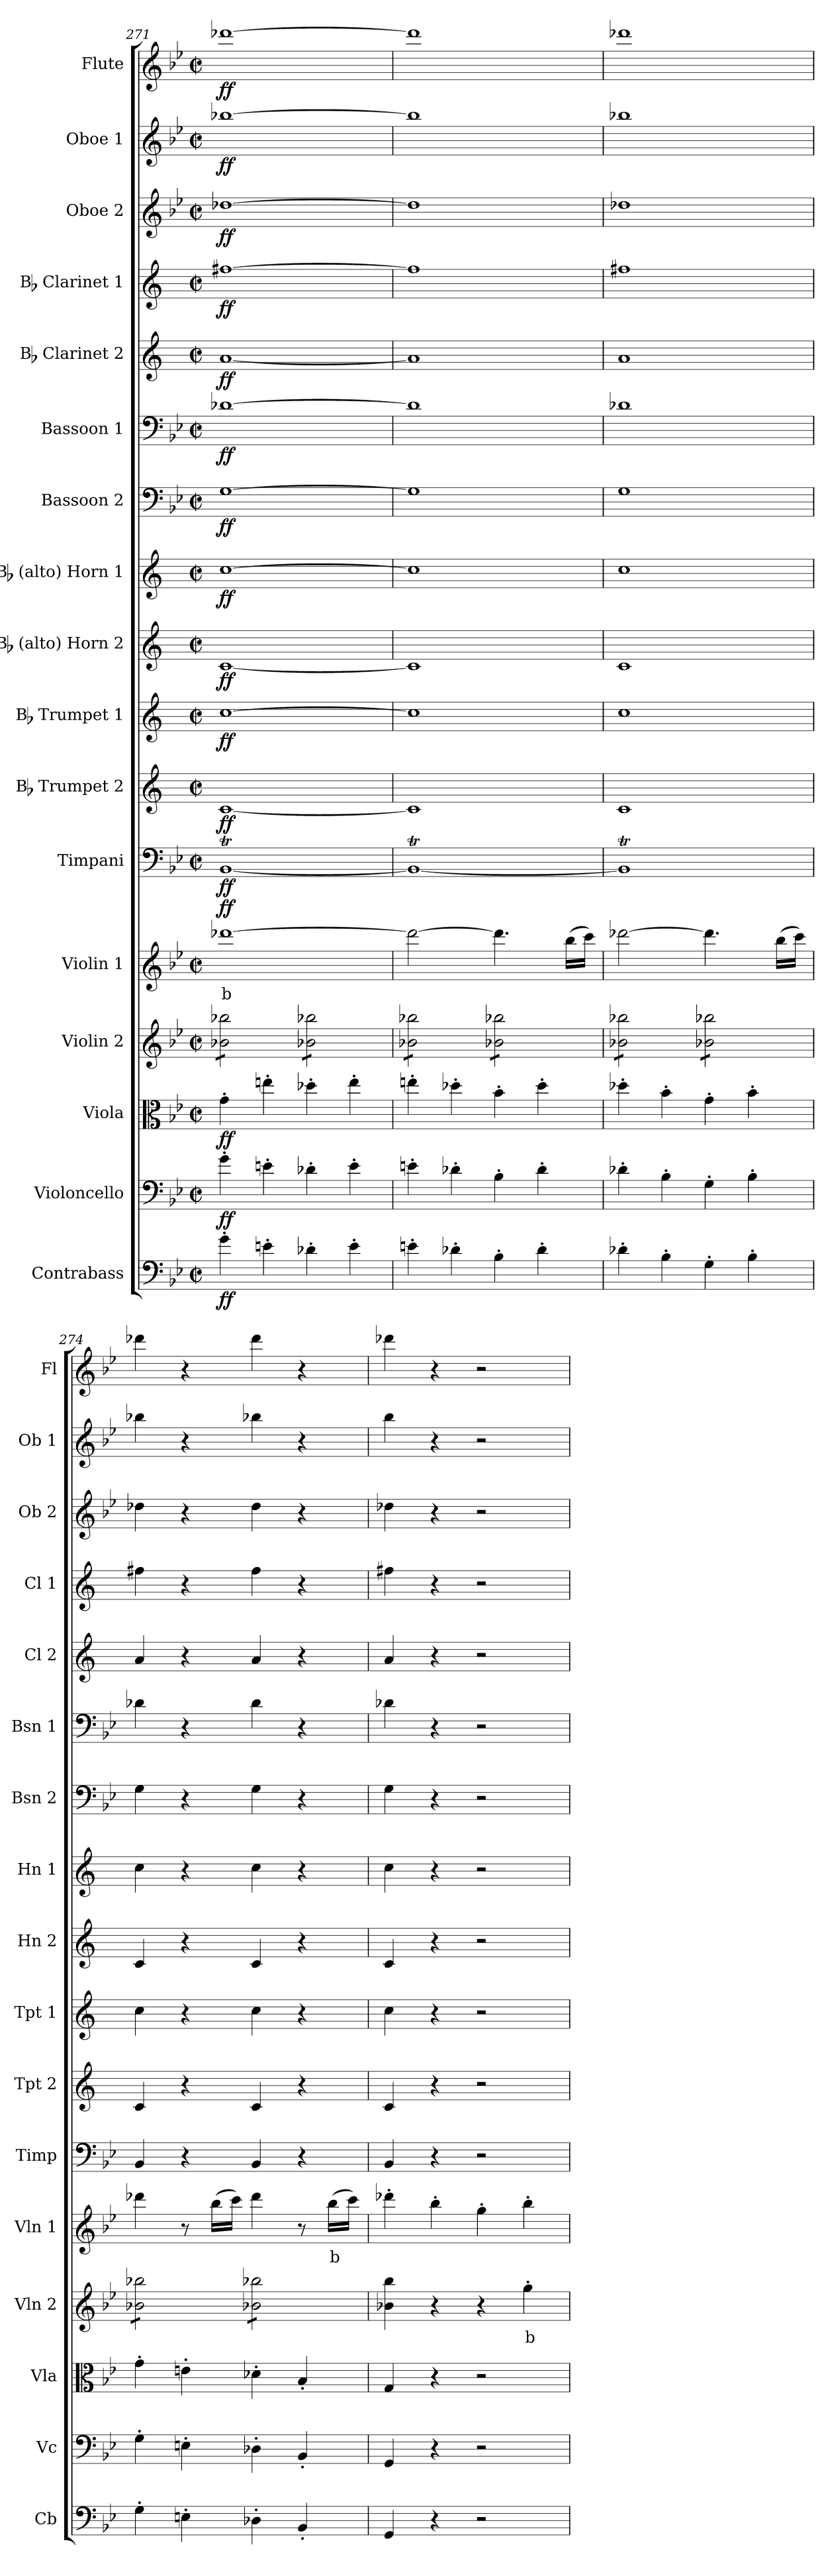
**kern	**dynam	**kern	**dynam	**kern	**dynam	**kern	**text	**kern	**text	**dynam	**kern	**dynam	**kern	**dynam	**kern	**dynam	**kern	**dynam	**kern	**dynam	**kern	**dynam	**kern	**dynam	**kern	**dynam	**kern	**dynam	**kern	**dynam	**kern	**dynam	**kern	**dynam
*part17	*part17	*part16	*part16	*part15	*part15	*part14	*part14	*part13	*part13	*part13	*part12	*part12	*part11	*part11	*part10	*part10	*part9	*part9	*part8	*part8	*part7	*part7	*part6	*part6	*part5	*part5	*part4	*part4	*part3	*part3	*part2	*part2	*part1	*part1
*staff17	*staff17	*staff16	*staff16	*staff15	*staff15	*staff14	*staff14	*staff13	*staff13	*staff13	*staff12	*staff12	*staff11	*staff11	*staff10	*staff10	*staff9	*staff9	*staff8	*staff8	*staff7	*staff7	*staff6	*staff6	*staff5	*staff5	*staff4	*staff4	*staff3	*staff3	*staff2	*staff2	*staff1	*staff1
*I"Contrabass	*	*I"Violoncello	*	*I"Viola	*	*I"Violin 2	*	*I"Violin 1	*	*	*I"Timpani	*	*I"Bb Trumpet 2	*	*I"Bb Trumpet 1	*	*I"Bb (alto) Horn 2	*	*I"Bb (alto) Horn 1	*	*I"Bassoon 2	*	*I"Bassoon 1	*	*I"Bb Clarinet 2	*	*I"Bb Clarinet 1	*	*I"Oboe 2	*	*I"Oboe 1	*	*I"Flute	*
*I'Cb	*	*I'Vc	*	*I'Vla	*	*I'Vln 2	*	*I'Vln 1	*	*	*I'Timp	*	*I'Tpt 2	*	*I'Tpt 1	*	*I'Hn 2	*	*I'Hn 1	*	*I'Bsn 2	*	*I'Bsn 1	*	*I'Cl 2	*	*I'Cl 1	*	*I'Ob 2	*	*I'Ob 1	*	*I'Fl	*
*clefF4	*	*clefF4	*	*clefC3	*	*clefG2	*	*clefG2	*	*	*clefF4	*	*clefG2	*	*clefG2	*	*clefG2	*	*clefG2	*	*clefF4	*	*clefF4	*	*clefG2	*	*clefG2	*	*clefG2	*	*clefG2	*	*clefG2	*
*ITrd7c12	*	*	*	*	*	*	*	*	*	*	*	*	*ITrd1c2	*	*ITrd1c2	*	*ITrd1c2	*	*ITrd1c2	*	*	*	*	*	*ITrd1c2	*	*ITrd1c2	*	*	*	*	*	*	*
*k[b-e-]	*	*k[b-e-]	*	*k[b-e-]	*	*k[b-e-]	*	*k[b-e-]	*	*	*k[b-e-]	*	*k[b-e-]	*	*k[b-e-]	*	*k[b-e-]	*	*k[b-e-]	*	*k[b-e-]	*	*k[b-e-]	*	*k[b-e-]	*	*k[b-e-]	*	*k[b-e-]	*	*k[b-e-]	*	*k[b-e-]	*
*M2/2	*	*M2/2	*	*M2/2	*	*M2/2	*	*M2/2	*	*	*M2/2	*	*M2/2	*	*M2/2	*	*M2/2	*	*M2/2	*	*M2/2	*	*M2/2	*	*M2/2	*	*M2/2	*	*M2/2	*	*M2/2	*	*M2/2	*
*met(c|)	*	*met(c|)	*	*met(c|)	*	*met(c|)	*	*met(c|)	*	*	*met(c|)	*	*met(c|)	*	*met(c|)	*	*met(c|)	*	*met(c|)	*	*met(c|)	*	*met(c|)	*	*met(c|)	*	*met(c|)	*	*met(c|)	*	*met(c|)	*	*met(c|)	*
=271	=271	=271	=271	=271	=271	=271	=271	=271	=271	=271	=271	=271	=271	=271	=271	=271	=271	=271	=271	=271	=271	=271	=271	=271	=271	=271	=271	=271	=271	=271	=271	=271	=271	=271
!	!LO:DY:b	!	!LO:DY:b	!	!LO:DY:b	!	!	!	!LO:LY:b:color=#FF0000	!LO:DY:b	!	!LO:DY:b	!	!LO:DY:b	!	!LO:DY:b	!	!LO:DY:b	!	!LO:DY:b	!	!LO:DY:b	!	!LO:DY:b	!	!LO:DY:b	!	!LO:DY:b	!	!LO:DY:b	!	!LO:DY:b	!	!LO:DY:b
*	*	*	*	*	*	*tremolo	*	*	*	*	*	*	*	*	*	*	*	*	*	*	*	*	*	*	*	*	*	*	*	*	*	*	*	*
4G'\	ff	4g'\	ff	4g'\	ff	8b-X\ 8bb-X\L	.	[1ddd-X	b	ff	[1BB-T	ff	[1B-	ff	[1b-	ff	[1B-	ff	[1b-	ff	[1G	ff	[1d-X	ff	[1g	ff	[1een	ff	[1dd-X	ff	[1bb-X	ff	[1ddd-X	ff
.	.	.	.	.	.	8b-X\ 8bb-X\	.	.	.	.	.	.	.	.	.	.	.	.	.	.	.	.	.	.	.	.	.	.	.	.	.	.	.	.
4En'\	.	4en'\	.	4een'\	.	8b-X\ 8bb-X\	.	.	.	.	.	.	.	.	.	.	.	.	.	.	.	.	.	.	.	.	.	.	.	.	.	.	.	.
.	.	.	.	.	.	8b-X\ 8bb-X\J	.	.	.	.	.	.	.	.	.	.	.	.	.	.	.	.	.	.	.	.	.	.	.	.	.	.	.	.
4D-X'\	.	4d-X'\	.	4dd-X'\	.	8b-X\ 8bb-X\L	.	.	.	.	.	.	.	.	.	.	.	.	.	.	.	.	.	.	.	.	.	.	.	.	.	.	.	.
.	.	.	.	.	.	8b-X\ 8bb-X\	.	.	.	.	.	.	.	.	.	.	.	.	.	.	.	.	.	.	.	.	.	.	.	.	.	.	.	.
4E'\	.	4e'\	.	4ee'\	.	8b-X\ 8bb-X\	.	.	.	.	.	.	.	.	.	.	.	.	.	.	.	.	.	.	.	.	.	.	.	.	.	.	.	.
.	.	.	.	.	.	8b-X\ 8bb-X\J	.	.	.	.	.	.	.	.	.	.	.	.	.	.	.	.	.	.	.	.	.	.	.	.	.	.	.	.
!!LO:PB:g=z
=272	=272	=272	=272	=272	=272	=272	=272	=272	=272	=272	=272	=272	=272	=272	=272	=272	=272	=272	=272	=272	=272	=272	=272	=272	=272	=272	=272	=272	=272	=272	=272	=272	=272	=272
4En'\	.	4en'\	.	4een'\	.	8b-X\ 8bb-X\L	.	2ddd-\_	.	.	1BB-T_	.	1B-]	.	1b-]	.	1B-]	.	1b-]	.	1G]	.	1d-]	.	1g]	.	1ee]	.	1dd-]	.	1bb-]	.	1ddd-]	.
.	.	.	.	.	.	8b-X\ 8bb-X\	.	.	.	.	.	.	.	.	.	.	.	.	.	.	.	.	.	.	.	.	.	.	.	.	.	.	.	.
4D-X'\	.	4d-X'\	.	4dd-X'\	.	8b-X\ 8bb-X\	.	.	.	.	.	.	.	.	.	.	.	.	.	.	.	.	.	.	.	.	.	.	.	.	.	.	.	.
.	.	.	.	.	.	8b-X\ 8bb-X\J	.	.	.	.	.	.	.	.	.	.	.	.	.	.	.	.	.	.	.	.	.	.	.	.	.	.	.	.
4BB-'\	.	4B-'\	.	4b-'\	.	8b-X\ 8bb-X\L	.	4.ddd-\]	.	.	.	.	.	.	.	.	.	.	.	.	.	.	.	.	.	.	.	.	.	.	.	.	.	.
.	.	.	.	.	.	8b-X\ 8bb-X\	.	.	.	.	.	.	.	.	.	.	.	.	.	.	.	.	.	.	.	.	.	.	.	.	.	.	.	.
4D-'\	.	4d-'\	.	4dd-'\	.	8b-X\ 8bb-X\	.	.	.	.	.	.	.	.	.	.	.	.	.	.	.	.	.	.	.	.	.	.	.	.	.	.	.	.
.	.	.	.	.	.	8b-X\ 8bb-X\J	.	(16bb-\LL	.	.	.	.	.	.	.	.	.	.	.	.	.	.	.	.	.	.	.	.	.	.	.	.	.	.
.	.	.	.	.	.	.	.	16ccc\JJ)	.	.	.	.	.	.	.	.	.	.	.	.	.	.	.	.	.	.	.	.	.	.	.	.	.	.
=273	=273	=273	=273	=273	=273	=273	=273	=273	=273	=273	=273	=273	=273	=273	=273	=273	=273	=273	=273	=273	=273	=273	=273	=273	=273	=273	=273	=273	=273	=273	=273	=273	=273	=273
4D-X'\	.	4d-X'\	.	4dd-X'\	.	8b-X\ 8bb-X\L	.	[2ddd-X\	.	.	1BB-T]	.	1B-	.	1b-	.	1B-	.	1b-	.	1G	.	1d-X	.	1g	.	1een	.	1dd-X	.	1bb-X	.	1ddd-X	.
.	.	.	.	.	.	8b-X\ 8bb-X\	.	.	.	.	.	.	.	.	.	.	.	.	.	.	.	.	.	.	.	.	.	.	.	.	.	.	.	.
4BB-'\	.	4B-'\	.	4b-'\	.	8b-X\ 8bb-X\	.	.	.	.	.	.	.	.	.	.	.	.	.	.	.	.	.	.	.	.	.	.	.	.	.	.	.	.
.	.	.	.	.	.	8b-X\ 8bb-X\J	.	.	.	.	.	.	.	.	.	.	.	.	.	.	.	.	.	.	.	.	.	.	.	.	.	.	.	.
4GG'\	.	4G'\	.	4g'\	.	8b-X\ 8bb-X\L	.	4.ddd-\]	.	.	.	.	.	.	.	.	.	.	.	.	.	.	.	.	.	.	.	.	.	.	.	.	.	.
.	.	.	.	.	.	8b-X\ 8bb-X\	.	.	.	.	.	.	.	.	.	.	.	.	.	.	.	.	.	.	.	.	.	.	.	.	.	.	.	.
4BB-'\	.	4B-'\	.	4b-'\	.	8b-X\ 8bb-X\	.	.	.	.	.	.	.	.	.	.	.	.	.	.	.	.	.	.	.	.	.	.	.	.	.	.	.	.
.	.	.	.	.	.	8b-X\ 8bb-X\J	.	(16bb-\LL	.	.	.	.	.	.	.	.	.	.	.	.	.	.	.	.	.	.	.	.	.	.	.	.	.	.
.	.	.	.	.	.	.	.	16ccc\JJ)	.	.	.	.	.	.	.	.	.	.	.	.	.	.	.	.	.	.	.	.	.	.	.	.	.	.
=274	=274	=274	=274	=274	=274	=274	=274	=274	=274	=274	=274	=274	=274	=274	=274	=274	=274	=274	=274	=274	=274	=274	=274	=274	=274	=274	=274	=274	=274	=274	=274	=274	=274	=274
4GG'\	.	4G'\	.	4g'\	.	8b-X\ 8bb-X\L	.	4ddd-X\	.	.	4BB-/	.	4B-/	.	4b-\	.	4B-/	.	4b-\	.	4G\	.	4d-X\	.	4g/	.	4een\	.	4dd-X\	.	4bb-X\	.	4ddd-X\	.
.	.	.	.	.	.	8b-X\ 8bb-X\	.	.	.	.	.	.	.	.	.	.	.	.	.	.	.	.	.	.	.	.	.	.	.	.	.	.	.	.
4EEn'\	.	4En'\	.	4en'\	.	8b-X\ 8bb-X\	.	8r	.	.	4r	.	4r	.	4r	.	4r	.	4r	.	4r	.	4r	.	4r	.	4r	.	4r	.	4r	.	4r	.
.	.	.	.	.	.	8b-X\ 8bb-X\J	.	(16bb-\LL	.	.	.	.	.	.	.	.	.	.	.	.	.	.	.	.	.	.	.	.	.	.	.	.	.	.
.	.	.	.	.	.	.	.	16ccc\JJ)	.	.	.	.	.	.	.	.	.	.	.	.	.	.	.	.	.	.	.	.	.	.	.	.	.	.
4DD-X'\	.	4D-X'\	.	4d-X'\	.	8b-X\ 8bb-X\L	.	4ddd-\	.	.	4BB-/	.	4B-/	.	4b-\	.	4B-/	.	4b-\	.	4G\	.	4d-\	.	4g/	.	4ee\	.	4dd-\	.	4bb-X\	.	4ddd-\	.
.	.	.	.	.	.	8b-X\ 8bb-X\	.	.	.	.	.	.	.	.	.	.	.	.	.	.	.	.	.	.	.	.	.	.	.	.	.	.	.	.
4BBB-'/	.	4BB-'/	.	4B-'/	.	8b-X\ 8bb-X\	.	8r	.	.	4r	.	4r	.	4r	.	4r	.	4r	.	4r	.	4r	.	4r	.	4r	.	4r	.	4r	.	4r	.
!	!	!	!	!	!	!	!	!	!LO:LY:b:color=#FF0000	!	!	!	!	!	!	!	!	!	!	!	!	!	!	!	!	!	!	!	!	!	!	!	!	!
.	.	.	.	.	.	8b-X\ 8bb-X\J	.	(16bb-\LL	b	.	.	.	.	.	.	.	.	.	.	.	.	.	.	.	.	.	.	.	.	.	.	.	.	.
*	*	*	*	*	*	*Xtremolo	*	*	*	*	*	*	*	*	*	*	*	*	*	*	*	*	*	*	*	*	*	*	*	*	*	*	*	*
.	.	.	.	.	.	.	.	16ccc\JJ)	.	.	.	.	.	.	.	.	.	.	.	.	.	.	.	.	.	.	.	.	.	.	.	.	.	.
=275	=275	=275	=275	=275	=275	=275	=275	=275	=275	=275	=275	=275	=275	=275	=275	=275	=275	=275	=275	=275	=275	=275	=275	=275	=275	=275	=275	=275	=275	=275	=275	=275	=275	=275
4GGG/	.	4GG/	.	4G/	.	4b-X\ 4bb-\	.	4ddd-X'\	.	.	4BB-/	.	4B-/	.	4b-\	.	4B-/	.	4b-\	.	4G\	.	4d-X\	.	4g/	.	4een\	.	4dd-X\	.	4bb-\	.	4ddd-X\	.
4r	.	4r	.	4r	.	4r	.	4bb-'\	.	.	4r	.	4r	.	4r	.	4r	.	4r	.	4r	.	4r	.	4r	.	4r	.	4r	.	4r	.	4r	.
2r	.	2r	.	2r	.	4r	.	4gg'\	.	.	2r	.	2r	.	2r	.	2r	.	2r	.	2r	.	2r	.	2r	.	2r	.	2r	.	2r	.	2r	.
!	!	!	!	!	!	!	!LO:LY:b:color=#FF0000	!	!	!	!	!	!	!	!	!	!	!	!	!	!	!	!	!	!	!	!	!	!	!	!	!	!	!
.	.	.	.	.	.	4gg'\	b	4bb-'\	.	.	.	.	.	.	.	.	.	.	.	.	.	.	.	.	.	.	.	.	.	.	.	.	.	.
=	=	=	=	=	=	=	=	=	=	=	=	=	=	=	=	=	=	=	=	=	=	=	=	=	=	=	=	=	=	=	=	=	=	=
*-	*-	*-	*-	*-	*-	*-	*-	*-	*-	*-	*-	*-	*-	*-	*-	*-	*-	*-	*-	*-	*-	*-	*-	*-	*-	*-	*-	*-	*-	*-	*-	*-	*-	*-
